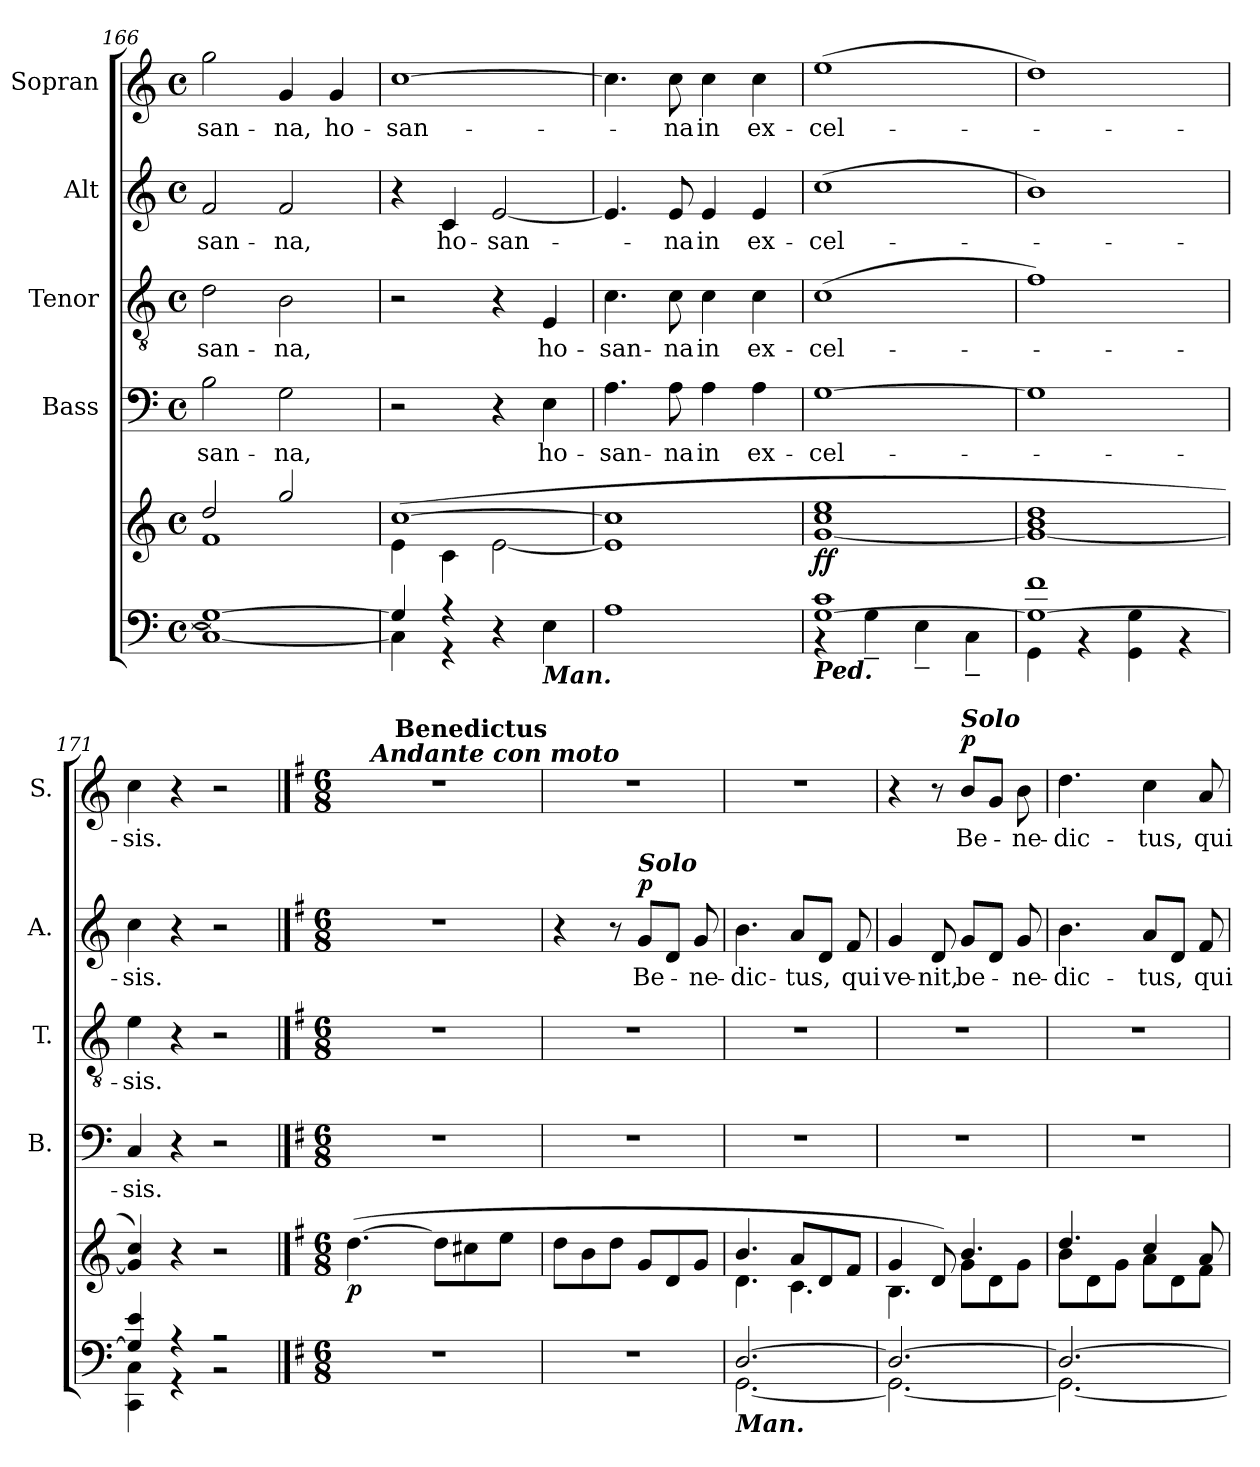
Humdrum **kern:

**kern	**kern	**dynam	**kern	**text	**kern	**text	**kern	**text	**dynam	**kern	**text	**dynam
*part5	*part5	*part5	*part4	*part4	*part3	*part3	*part2	*part2	*part2	*part1	*part1	*part1
*staff6	*staff5	*staff5/6	*staff4	*staff4	*staff3	*staff3	*staff2	*staff2	*staff2	*staff1	*staff1	*staff1
*	*	*	*I"Bass	*	*I"Tenor	*	*I"Alt	*	*	*I"Sopran	*	*
*	*	*	*I'B.	*	*I'T.	*	*I'A.	*	*	*I'S.	*	*
*clefF4	*clefG2	*	*clefF4	*	*clefGv2	*	*clefG2	*	*	*clefG2	*	*
*k[]	*k[]	*	*k[]	*	*k[]	*	*k[]	*	*	*k[]	*	*
*C:	*C:	*	*C:	*	*C:	*	*C:	*	*	*C:	*	*
*M4/4	*M4/4	*	*M4/4	*	*M4/4	*	*M4/4	*	*	*M4/4	*	*
*met(c)	*met(c)	*	*met(c)	*	*met(c)	*	*met(c)	*	*	*met(c)	*	*
=166	=166	=166	=166	=166	=166	=166	=166	=166	=166	=166	=166	=166
*^	*^	*	*	*	*	*	*	*	*	*	*	*
!	!	!	!	!	!	!LO:LY:b	!	!LO:LY:b	!	!LO:LY:b	!	!	!LO:LY:b	!
1G_	1C_	2dd/	1f	.	2B\	-san-	2d\	-san-	2f/	-san-	.	2gg\	-san-	.
!	!	!	!	!	!	!LO:LY:b	!	!LO:LY:b	!	!LO:LY:b	!	!	!LO:LY:b	!
.	.	2gg/	.	.	2G\	-na,	2B\	-na,	2f/	-na,	.	4g/	-na,	.
!	!	!	!	!	!	!	!	!	!	!	!	!	!LO:LY:b	!
.	.	.	.	.	.	.	.	.	.	.	.	4g/	ho-	.
=167	=167	=167	=167	=167	=167	=167	=167	=167	=167	=167	=167	=167	=167	=167
!	!	!	!	!	!	!	!	!	!	!	!	!	!LO:LY:b	!
4G/]	4C\]	(>[>1cc	4e\	.	2r	.	2r	.	4r	.	.	[1cc	-san-	.
!	!	!	!	!	!	!	!	!	!	!LO:LY:b	!	!	!	!
4r	4r	.	4c\	.	.	.	.	.	4c/	ho-	.	.	.	.
!	!	!	!	!	!	!	!	!	!	!LO:LY:b	!	!	!	!
2ryy	4r	.	[<2e\	.	4r	.	4r	.	[2e/	-san-	.	.	.	.
!	!LO:TX:b:Bi:t=Man.	!	!	!	!	!	!	!	!	!	!	!	!	!
!	!	!	!	!	!	!LO:LY:b	!	!LO:LY:b	!	!	!	!	!	!
.	4E\	.	.	.	4E\	ho-	4E/	ho-	.	.	.	.	.	.
=168	=168	=168	=168	=168	=168	=168	=168	=168	=168	=168	=168	=168	=168	=168
!	!	!	!	!	!	!LO:LY:b	!	!LO:LY:b	!	!	!	!	!	!
*v	*v	*	*	*	*	*	*	*	*	*	*	*	*	*
1A	1cc]	1e]	.	4.A\	-san-	4.c\	-san-	4.e/]	.	.	4.cc\]	.	.
!	!	!	!	!	!LO:LY:b	!	!LO:LY:b	!	!LO:LY:b	!	!	!LO:LY:b	!
.	.	.	.	8A\	-na	8c\	-na	8e/	-na	.	8cc\	-na	.
!	!	!	!	!	!LO:LY:b	!	!LO:LY:b	!	!LO:LY:b	!	!	!LO:LY:b	!
.	.	.	.	4A\	in	4c\	in	4e/	in	.	4cc\	in	.
!	!	!	!	!	!LO:LY:b	!	!LO:LY:b	!	!LO:LY:b	!	!	!LO:LY:b	!
.	.	.	.	4A\	ex-	4c\	ex-	4e/	ex-	.	4cc\	ex-	.
*	*v	*v	*	*	*	*	*	*	*	*	*	*	*
=169	=169	=169	=169	=169	=169	=169	=169	=169	=169	=169	=169	=169
*^	*	*	*	*	*	*	*	*	*	*	*	*
!LO:TX:b:Bi:t=Ped.	!	!	!	!	!	!	!	!	!	!	!	!	!
!	!	!	!LO:DY:b	!	!LO:LY:b	!	!LO:LY:b	!	!LO:LY:b	!	!	!LO:LY:b	!
[>1G 1c	4rBB	[<1g 1cc 1ee	ff	[1G	-cel-	(>1c	-cel-	(>1cc	-cel-	.	(>1ee	-cel-	.
.	4G~<\	.	.	.	.	.	.	.	.	.	.	.	.
.	4E~<\	.	.	.	.	.	.	.	.	.	.	.	.
.	4C~<\	.	.	.	.	.	.	.	.	.	.	.	.
=170	=170	=170	=170	=170	=170	=170	=170	=170	=170	=170	=170	=170	=170
1G_ 1f	4GG\	1g_ 1b 1dd	.	1G]	.	1f)	.	1b)	.	.	1dd)	.	.
.	4rAA	.	.	.	.	.	.	.	.	.	.	.	.
.	4GG\ 4G\	.	.	.	.	.	.	.	.	.	.	.	.
.	4rAA	.	.	.	.	.	.	.	.	.	.	.	.
!!LO:PB:g=z
=171	=171	=171	=171	=171	=171	=171	=171	=171	=171	=171	=171	=171	=171
!	!	!	!	!	!LO:LY:b	!	!LO:LY:b	!	!LO:LY:b	!	!	!LO:LY:b	!
4G/] 4e/	4CC\ 4C\	4g/] 4cc/)	.	4C/	-sis.	4e\	-sis.	4cc\	-sis.	.	4cc\	-sis.	.
4r	4r	4r	.	4r	.	4r	.	4r	.	.	4r	.	.
2r	2r	2r	.	2r	.	2r	.	2r	.	.	2r	.	.
*v	*v	*	*	*	*	*	*	*	*	*	*	*	*
==172	==172	==172	==172	==172	==172	==172	==172	==172	==172	==172	==172	==172
*k[f#]	*k[f#]	*	*k[f#]	*	*k[f#]	*	*k[f#]	*	*	*k[f#]	*	*
*G:	*G:	*	*G:	*	*G:	*	*G:	*	*	*G:	*	*
*M6/8	*M6/8	*	*M6/8	*	*M6/8	*	*M6/8	*	*	*M6/8	*	*
*^	*	*	*	*	*	*	*	*	*	*	*	*
!	!	!	!LO:DY:b	!	!	!	!	!	!	!	!	!	!
*	*	*	*	*	*	*	*	*	*	*	*^	*	*
*v	*v	*	*	*	*	*	*	*	*	*	*	*^	*	*
2.r	(>[4.dd\	p	2.r	.	2.r	.	2.r	.	.	2.r	16.ryy	8ryy	.	.
!	!	!	!	!	!	!	!	!	!	!	!LO:TX:a:Bi:t=Andante con moto	!	!	!
.	.	.	.	.	.	.	.	.	.	.	2ryy	.	.	.
.	.	.	.	.	.	.	.	.	.	.	.	32ryy	.	.
!	!	!	!	!	!	!	!	!	!	!	!	!LO:TX:a:B:t=Benedictus	!	!
.	.	.	.	.	.	.	.	.	.	.	.	2ryy	.	.
.	8dd\L]	.	.	.	.	.	.	.	.	.	.	.	.	.
.	8cc#X\	.	.	.	.	.	.	.	.	.	.	.	.	.
.	.	.	.	.	.	.	.	.	.	.	8ryy	.	.	.
.	8ee\J	.	.	.	.	.	.	.	.	.	.	.	.	.
.	.	.	.	.	.	.	.	.	.	.	.	16.ryy	.	.
.	.	.	.	.	.	.	.	.	.	.	32ryy	.	.	.
*	*	*	*	*	*	*	*	*	*	*v	*v	*v	*	*
=173	=173	=173	=173	=173	=173	=173	=173	=173	=173	=173	=173	=173
2.r	8dd\L	.	2.r	.	2.r	.	4r	.	.	2.r	.	.
.	8b\	.	.	.	.	.	.	.	.	.	.	.
.	8dd\J	.	.	.	.	.	8r	.	.	.	.	.
!	!	!	!	!	!	!	!LO:TX:a:Bi:t=Solo	!	!	!	!	!
!	!	!	!	!	!	!	!	!LO:LY:b	!LO:DY:a	!	!	!
.	8g/L	.	.	.	.	.	8g/L	Be-	p	.	.	.
.	8d/	.	.	.	.	.	8d/J	.	.	.	.	.
!	!	!	!	!	!	!	!	!LO:LY:b	!	!	!	!
.	8g/J	.	.	.	.	.	8g/	-ne-	.	.	.	.
=174	=174	=174	=174	=174	=174	=174	=174	=174	=174	=174	=174	=174
*^	*^	*	*	*	*	*	*	*	*	*	*	*
!LO:TX:b:Bi:t=Man.	!	!	!	!	!	!	!	!	!	!	!	!	!	!
!	!	!	!	!	!	!	!	!	!	!LO:LY:b	!	!	!	!
[>2.D/	[<2.GG\	4.b/	4.d\	.	2.r	.	2.r	.	4.b\	-dic-	.	2.r	.	.
!	!	!	!	!	!	!	!	!	!	!LO:LY:b	!	!	!	!
.	.	8a/L	4.c\	.	.	.	.	.	8a/L	-tus,	.	.	.	.
.	.	8d/	.	.	.	.	.	.	8d/J	.	.	.	.	.
!	!	!	!	!	!	!	!	!	!	!LO:LY:b	!	!	!	!
.	.	8f#/J	.	.	.	.	.	.	8f#/	qui	.	.	.	.
=175	=175	=175	=175	=175	=175	=175	=175	=175	=175	=175	=175	=175	=175	=175
!	!	!	!	!	!	!	!	!	!	!LO:LY:b	!	!	!	!
2.D/_	2.GG\_	4g/	4.B\	.	2.r	.	2.r	.	4g/	ve-	.	4r	.	.
!	!	!	!	!	!	!	!	!	!	!LO:LY:b	!	!	!	!
.	.	8d/)	.	.	.	.	.	.	8d/	-nit,	.	8r	.	.
!	!	!	!	!	!	!	!	!	!	!	!	!LO:TX:a:Bi:t=Solo	!	!
!	!	!	!	!	!	!	!	!	!	!LO:LY:b	!	!	!LO:LY:b	!LO:DY:a
.	.	4.b/	8g\L	.	.	.	.	.	8g/L	be-	.	8b/L	Be-	p
.	.	.	8d\	.	.	.	.	.	8d/J	.	.	8g/J	.	.
!	!	!	!	!	!	!	!	!	!	!LO:LY:b	!	!	!LO:LY:b	!
.	.	.	8g\J	.	.	.	.	.	8g/	-ne-	.	8b\	-ne-	.
!!LO:PB:g=z
=176	=176	=176	=176	=176	=176	=176	=176	=176	=176	=176	=176	=176	=176	=176
!	!	!	!	!	!	!	!	!	!	!LO:LY:b	!	!	!LO:LY:b	!
2.D/_	2.GG\_	4.dd/	8b\L	.	2.r	.	2.r	.	4.b\	-dic-	.	4.dd\	-dic-	.
.	.	.	8d\	.	.	.	.	.	.	.	.	.	.	.
.	.	.	8g\J	.	.	.	.	.	.	.	.	.	.	.
!	!	!	!	!	!	!	!	!	!	!LO:LY:b	!	!	!LO:LY:b	!
.	.	4cc/	8a\L	.	.	.	.	.	8a/L	-tus,	.	4cc\	-tus,	.
.	.	.	8d\	.	.	.	.	.	8d/J	.	.	.	.	.
!	!	!	!	!	!	!	!	!	!	!LO:LY:b	!	!	!LO:LY:b	!
.	.	8a/	8f#\J	.	.	.	.	.	8f#/	qui	.	8a/	qui	.
*v	*v	*	*	*	*	*	*	*	*	*	*	*	*	*
*	*v	*v	*	*	*	*	*	*	*	*	*	*	*
=	=	=	=	=	=	=	=	=	=	=	=	=
*-	*-	*-	*-	*-	*-	*-	*-	*-	*-	*-	*-	*-
